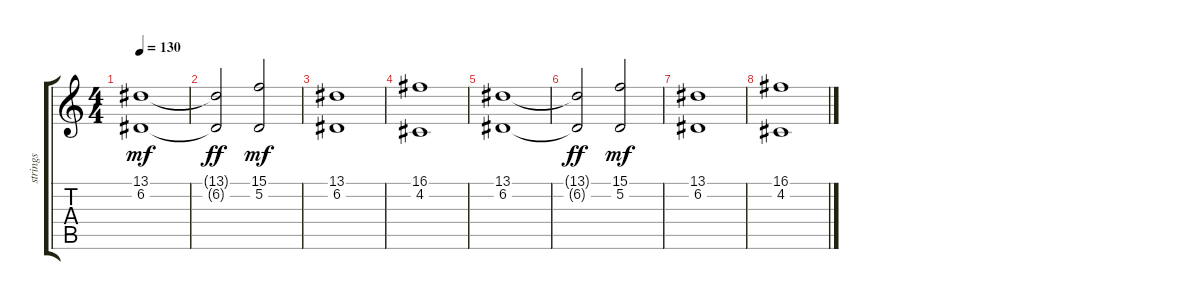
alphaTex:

\track ("strings" "strings") {instrument stringensemble1}
\staff {score tabs}
\tuning (D4 A3 F3 C3 G2 C2) {hide}
\ts (4 4)
\tempo 130
\clef g2
\ks c
(13.1 6.2).1{dy mf} |
(13.1{t} 6.2{t}).2{dy ff} (15.1 5.2).2{dy mf} |
(13.1 6.2).1 |
(16.1 4.2).1 |
(13.1 6.2).1 |
(13.1{t} 6.2{t}).2{dy ff} (15.1 5.2).2{dy mf} |
(13.1 6.2).1 |
(16.1 4.2).1
